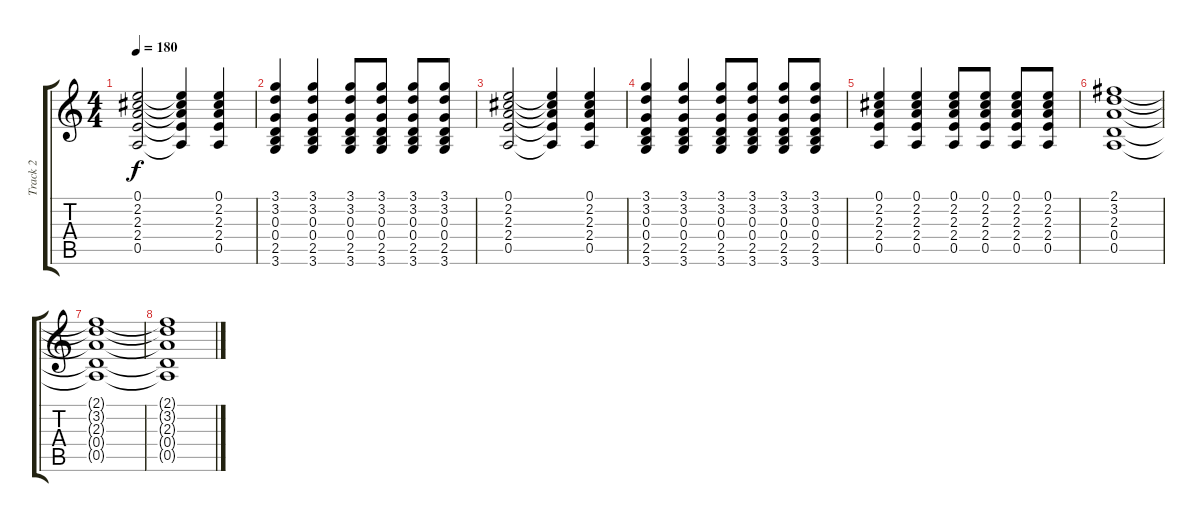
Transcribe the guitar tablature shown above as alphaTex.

\track ("Track 2" "Track 2") {instrument overdrivenguitar}
\staff {score tabs}
\tuning (E4 B3 G3 D3 A2 E2) {hide}
\ts (4 4)
\tempo 180
\clef g2
\ks c
(0.1 2.2 2.3 2.4 0.5).2{dy f} (0.1{t} 2.2{t} 2.3{t} 2.4{t} 0.5{t}).4 (0.1 2.2 2.3 2.4 0.5).4 |
(3.1 3.2 0.3 0.4 2.5 3.6).4 (3.1 3.2 0.3 0.4 2.5 3.6).4 (3.1 3.2 0.3 0.4 2.5 3.6).8 (3.1 3.2 0.3 0.4 2.5 3.6).8 (3.1 3.2 0.3 0.4 2.5 3.6).8 (3.1 3.2 0.3 0.4 2.5 3.6).8 |
(0.1 2.2 2.3 2.4 0.5).2 (0.1{t} 2.2{t} 2.3{t} 2.4{t} 0.5{t}).4 (0.1 2.2 2.3 2.4 0.5).4 |
(3.1 3.2 0.3 0.4 2.5 3.6).4 (3.1 3.2 0.3 0.4 2.5 3.6).4 (3.1 3.2 0.3 0.4 2.5 3.6).8 (3.1 3.2 0.3 0.4 2.5 3.6).8 (3.1 3.2 0.3 0.4 2.5 3.6).8 (3.1 3.2 0.3 0.4 2.5 3.6).8 |
(0.1 2.2 2.3 2.4 0.5).4 (0.1 2.2 2.3 2.4 0.5).4 (0.1 2.2 2.3 2.4 0.5).8 (0.1 2.2 2.3 2.4 0.5).8 (0.1 2.2 2.3 2.4 0.5).8 (0.1 2.2 2.3 2.4 0.5).8 |
(2.1 3.2 2.3 0.4 0.5).1 |
(2.1{t} 3.2{t} 2.3{t} 0.4{t} 0.5{t}).1 |
(2.1{t} 3.2{t} 2.3{t} 0.4{t} 0.5{t}).1
